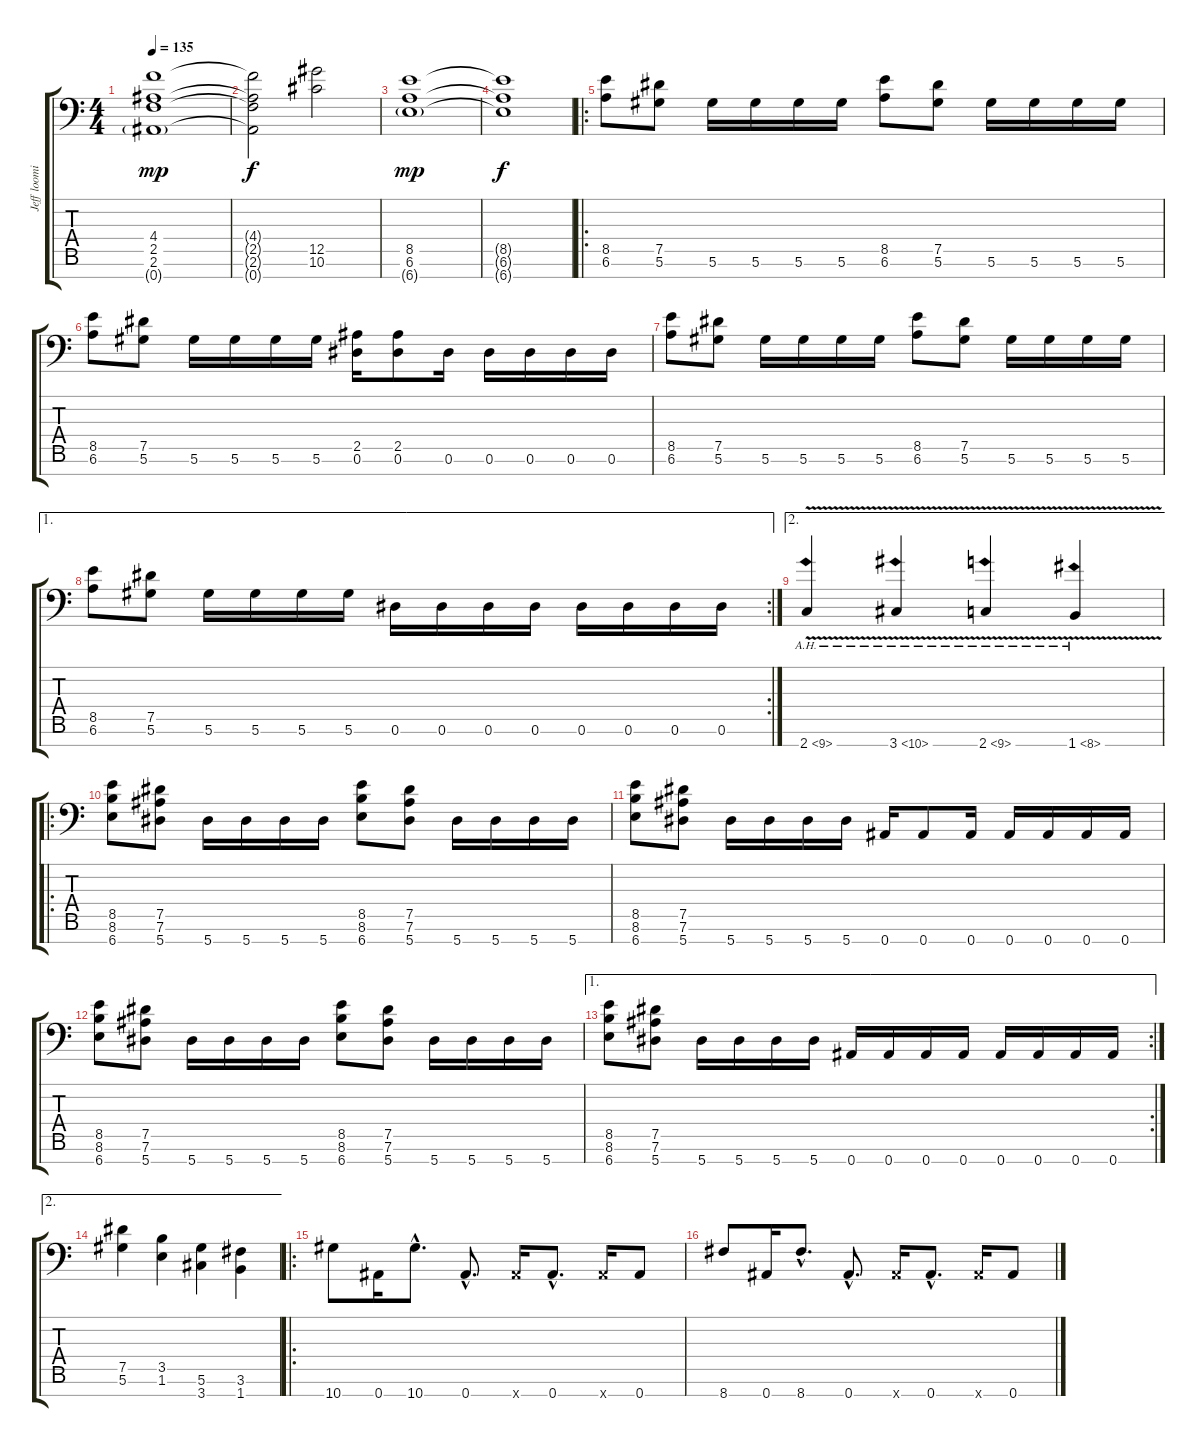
\track ("Jeff loomis Rythem" "Jeff loomi") {instrument distortionguitar}
\staff {score tabs}
\tuning (Eb4 Bb3 Gb3 Db3 Ab2 Eb2 Bb1) {hide}
\ts (4 4)
\tempo 135
\clef f4
\ks c
(4.4 2.5 2.6 0.7{g}).1{dy mp} |
(4.4{t} 2.5{t} 2.6{t} 0.7{t}).2{dy f} (12.5 10.6).2 |
(8.5 6.6 6.7{g}).1{dy mp} |
(8.5{t} 6.6{t} 6.7{t}).1{dy f} |
\ro
(8.5 6.6).8 (7.5 5.6).8 5.6.16 5.6.16 5.6.16 5.6.16 (8.5 6.6).8 (7.5 5.6).8 5.6.16 5.6.16 5.6.16 5.6.16 |
(8.5 6.6).8 (7.5 5.6).8 5.6.16 5.6.16 5.6.16 5.6.16 (2.5 0.6).16 (2.5 0.6).8 0.6.16 0.6.16 0.6.16 0.6.16 0.6.16 |
(8.5 6.6).8 (7.5 5.6).8 5.6.16 5.6.16 5.6.16 5.6.16 (8.5 6.6).8 (7.5 5.6).8 5.6.16 5.6.16 5.6.16 5.6.16 |
\ae 1
\rc 2
(8.5 6.6).8 (7.5 5.6).8 5.6.16 5.6.16 5.6.16 5.6.16 0.6.16 0.6.16 0.6.16 0.6.16 0.6.16 0.6.16 0.6.16 0.6.16 |
\ae 2
2.7{ah 7 v}.4 3.7{ah 7 v}.4 2.7{ah 7 v}.4 1.7{ah 7 v}.4 |
\ro
(8.5 8.6 6.7).8 (7.5 7.6 5.7).8 5.7.16 5.7.16 5.7.16 5.7.16 (8.5 8.6 6.7).8 (7.5 7.6 5.7).8 5.7.16 5.7.16 5.7.16 5.7.16 |
(8.5 8.6 6.7).8 (7.5 7.6 5.7).8 5.7.16 5.7.16 5.7.16 5.7.16 0.7.16 0.7.8 0.7.16 0.7.16 0.7.16 0.7.16 0.7.16 |
(8.5 8.6 6.7).8 (7.5 7.6 5.7).8 5.7.16 5.7.16 5.7.16 5.7.16 (8.5 8.6 6.7).8 (7.5 7.6 5.7).8 5.7.16 5.7.16 5.7.16 5.7.16 |
\ae 1
\rc 2
(8.5 8.6 6.7).8 (7.5 7.6 5.7).8 5.7.16 5.7.16 5.7.16 5.7.16 0.7.16 0.7.16 0.7.16 0.7.16 0.7.16 0.7.16 0.7.16 0.7.16 |
\ae 2
(7.5 5.6).4 (3.5 1.6).4 (5.6 3.7).4 (3.6 1.7).4 |
\ro
10.7.8 0.7.16 10.7{hac}.8{d} 0.7{hac}.8{d} 0.7{x}.16 0.7{hac}.8{d} 0.7{x}.16 0.7.8 |
8.7.8 0.7.16 8.7{hac}.8{d} 0.7{hac}.8{d} 0.7{x}.16 0.7{hac}.8{d} 0.7{x}.16 0.7.8
